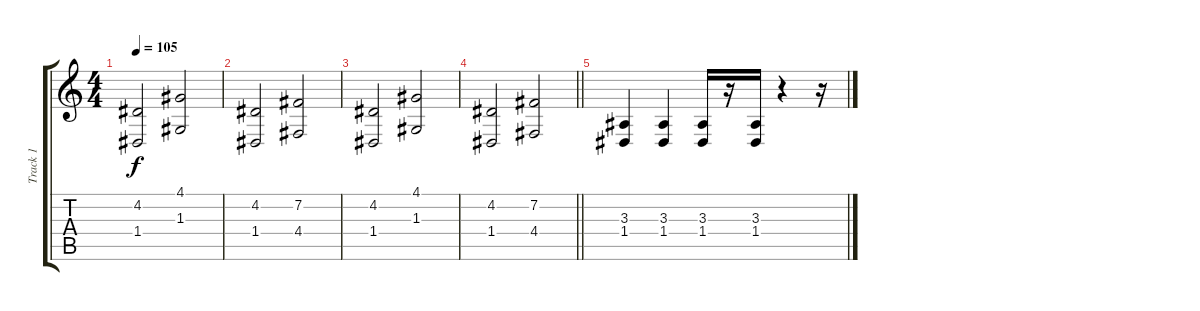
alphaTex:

\track ("Track 1" "Track 1") {instrument accordion}
\staff {score tabs}
\tuning (E4 B3 G3 D3 A2 E2) {hide}
\ts (4 4)
\tempo 105
\clef g2
\ks c
(4.2 1.4).2{dy f} (4.1 1.3).2 |
(4.2 1.4).2 (7.2 4.4).2 |
(4.2 1.4).2 (4.1 1.3).2 |
\barLineRight lightlight
(4.2 1.4).2 (7.2 4.4).2 |
(3.3 1.4).4 (3.3 1.4).4 (3.3 1.4).16 r.16 (3.3 1.4).16 r.4 r.16
